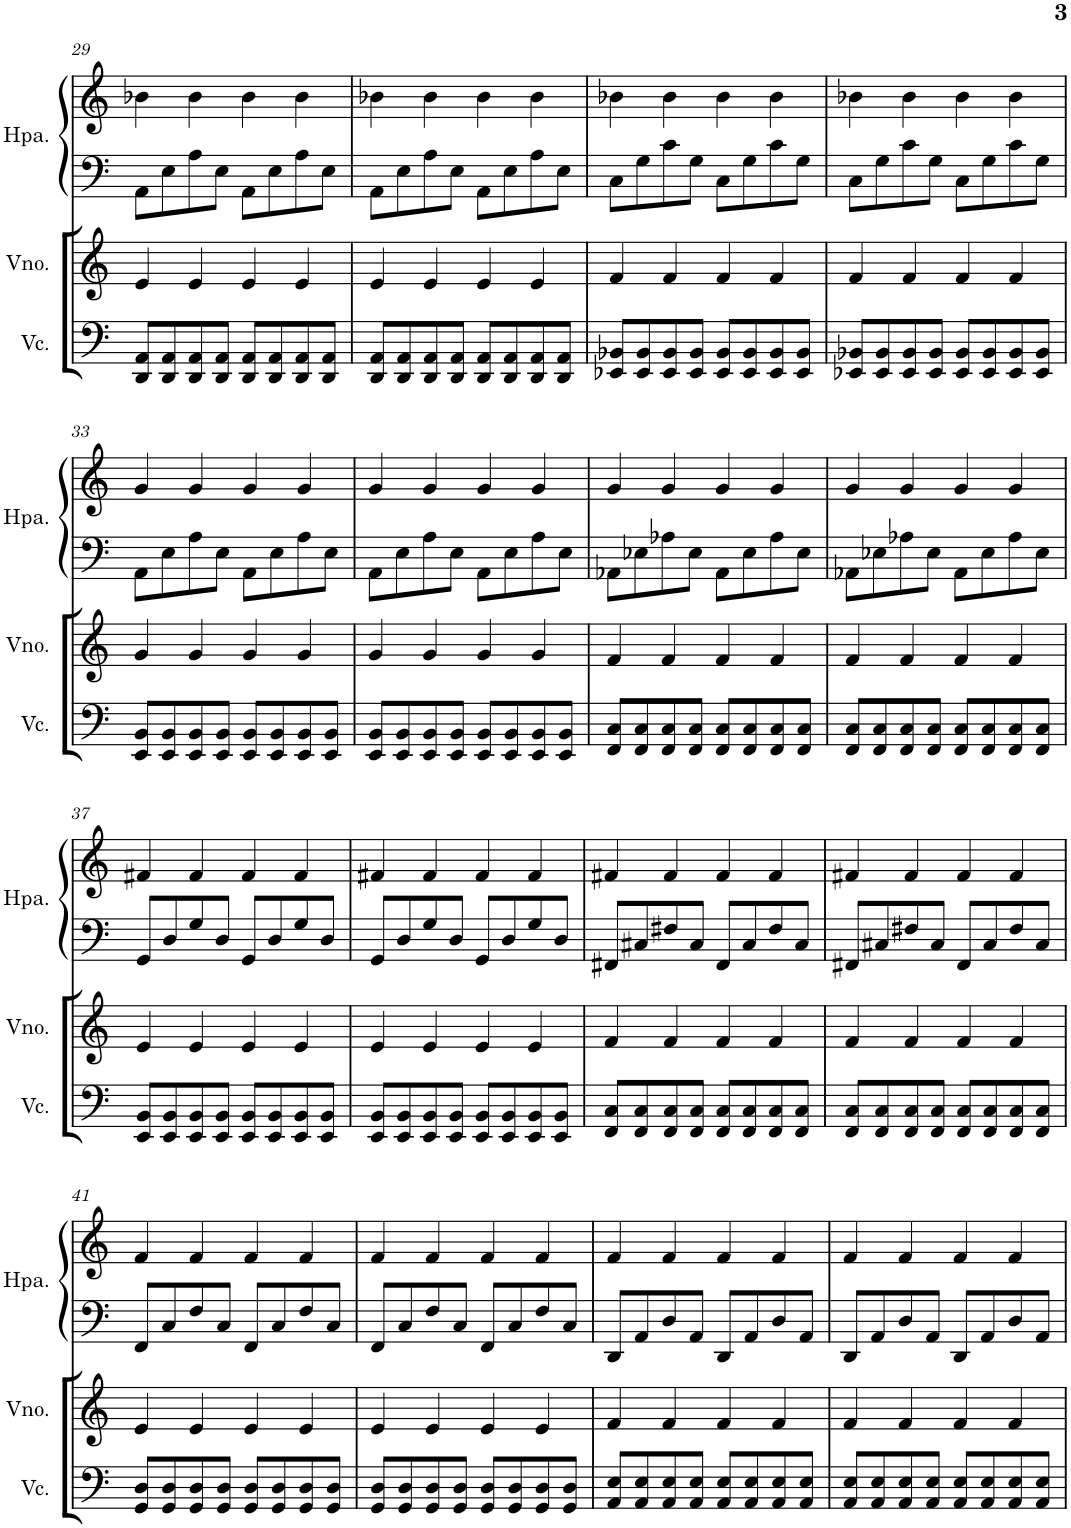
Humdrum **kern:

**kern	**kern	**kern	**kern
*part3	*part2	*part1	*part1
*staff4	*staff3	*staff2	*staff1
*I"Violoncelo	*I"Violino	*I"Harpa	*
*I'Vc.	*I'Vno.	*I'Hpa.	*
!!LO:PB:g=z
*clefF4	*clefG2	*clefF4	*clefG2
*k[]	*k[]	*k[]	*k[]
*M4/4	*M4/4	*M4/4	*M4/4
=29	=29	=29	=29
8DD/ 8AA/L	4e/	8AA\L	4b-X\
8DD/ 8AA/	.	8E\	.
8DD/ 8AA/	4e/	8A\	4b-\
8DD/ 8AA/J	.	8E\J	.
8DD/ 8AA/L	4e/	8AA\L	4b-\
8DD/ 8AA/	.	8E\	.
8DD/ 8AA/	4e/	8A\	4b-\
8DD/ 8AA/J	.	8E\J	.
=30	=30	=30	=30
8DD/ 8AA/L	4e/	8AA\L	4b-X\
8DD/ 8AA/	.	8E\	.
8DD/ 8AA/	4e/	8A\	4b-\
8DD/ 8AA/J	.	8E\J	.
8DD/ 8AA/L	4e/	8AA\L	4b-\
8DD/ 8AA/	.	8E\	.
8DD/ 8AA/	4e/	8A\	4b-\
8DD/ 8AA/J	.	8E\J	.
=31	=31	=31	=31
8EE-X/ 8BB-X/L	4f/	8C\L	4b-X\
8EE-/ 8BB-/	.	8G\	.
8EE-/ 8BB-/	4f/	8c\	4b-\
8EE-/ 8BB-/J	.	8G\J	.
8EE-/ 8BB-/L	4f/	8C\L	4b-\
8EE-/ 8BB-/	.	8G\	.
8EE-/ 8BB-/	4f/	8c\	4b-\
8EE-/ 8BB-/J	.	8G\J	.
=32	=32	=32	=32
8EE-X/ 8BB-X/L	4f/	8C\L	4b-X\
8EE-/ 8BB-/	.	8G\	.
8EE-/ 8BB-/	4f/	8c\	4b-\
8EE-/ 8BB-/J	.	8G\J	.
8EE-/ 8BB-/L	4f/	8C\L	4b-\
8EE-/ 8BB-/	.	8G\	.
8EE-/ 8BB-/	4f/	8c\	4b-\
8EE-/ 8BB-/J	.	8G\J	.
!!LO:LB:g=z
=33	=33	=33	=33
8EE/ 8BB/L	4g/	8AA\L	4g/
8EE/ 8BB/	.	8E\	.
8EE/ 8BB/	4g/	8A\	4g/
8EE/ 8BB/J	.	8E\J	.
8EE/ 8BB/L	4g/	8AA\L	4g/
8EE/ 8BB/	.	8E\	.
8EE/ 8BB/	4g/	8A\	4g/
8EE/ 8BB/J	.	8E\J	.
=34	=34	=34	=34
8EE/ 8BB/L	4g/	8AA\L	4g/
8EE/ 8BB/	.	8E\	.
8EE/ 8BB/	4g/	8A\	4g/
8EE/ 8BB/J	.	8E\J	.
8EE/ 8BB/L	4g/	8AA\L	4g/
8EE/ 8BB/	.	8E\	.
8EE/ 8BB/	4g/	8A\	4g/
8EE/ 8BB/J	.	8E\J	.
=35	=35	=35	=35
8FF/ 8C/L	4f/	8AA-X\L	4g/
8FF/ 8C/	.	8E-X\	.
8FF/ 8C/	4f/	8A-X\	4g/
8FF/ 8C/J	.	8E-\J	.
8FF/ 8C/L	4f/	8AA-\L	4g/
8FF/ 8C/	.	8E-\	.
8FF/ 8C/	4f/	8A-\	4g/
8FF/ 8C/J	.	8E-\J	.
=36	=36	=36	=36
8FF/ 8C/L	4f/	8AA-X\L	4g/
8FF/ 8C/	.	8E-X\	.
8FF/ 8C/	4f/	8A-X\	4g/
8FF/ 8C/J	.	8E-\J	.
8FF/ 8C/L	4f/	8AA-\L	4g/
8FF/ 8C/	.	8E-\	.
8FF/ 8C/	4f/	8A-\	4g/
8FF/ 8C/J	.	8E-\J	.
!!LO:LB:g=z
=37	=37	=37	=37
8EE/ 8BB/L	4e/	8GG/L	4f#X/
8EE/ 8BB/	.	8D/	.
8EE/ 8BB/	4e/	8G/	4f#/
8EE/ 8BB/J	.	8D/J	.
8EE/ 8BB/L	4e/	8GG/L	4f#/
8EE/ 8BB/	.	8D/	.
8EE/ 8BB/	4e/	8G/	4f#/
8EE/ 8BB/J	.	8D/J	.
=38	=38	=38	=38
8EE/ 8BB/L	4e/	8GG/L	4f#X/
8EE/ 8BB/	.	8D/	.
8EE/ 8BB/	4e/	8G/	4f#/
8EE/ 8BB/J	.	8D/J	.
8EE/ 8BB/L	4e/	8GG/L	4f#/
8EE/ 8BB/	.	8D/	.
8EE/ 8BB/	4e/	8G/	4f#/
8EE/ 8BB/J	.	8D/J	.
=39	=39	=39	=39
8FF/ 8C/L	4f/	8FF#X/L	4f#X/
8FF/ 8C/	.	8C#X/	.
8FF/ 8C/	4f/	8F#X/	4f#/
8FF/ 8C/J	.	8C#/J	.
8FF/ 8C/L	4f/	8FF#/L	4f#/
8FF/ 8C/	.	8C#/	.
8FF/ 8C/	4f/	8F#/	4f#/
8FF/ 8C/J	.	8C#/J	.
=40	=40	=40	=40
8FF/ 8C/L	4f/	8FF#X/L	4f#X/
8FF/ 8C/	.	8C#X/	.
8FF/ 8C/	4f/	8F#X/	4f#/
8FF/ 8C/J	.	8C#/J	.
8FF/ 8C/L	4f/	8FF#/L	4f#/
8FF/ 8C/	.	8C#/	.
8FF/ 8C/	4f/	8F#/	4f#/
8FF/ 8C/J	.	8C#/J	.
!!LO:LB:g=z
=41	=41	=41	=41
8GG/ 8D/L	4e/	8FF/L	4f/
8GG/ 8D/	.	8C/	.
8GG/ 8D/	4e/	8F/	4f/
8GG/ 8D/J	.	8C/J	.
8GG/ 8D/L	4e/	8FF/L	4f/
8GG/ 8D/	.	8C/	.
8GG/ 8D/	4e/	8F/	4f/
8GG/ 8D/J	.	8C/J	.
=42	=42	=42	=42
8GG/ 8D/L	4e/	8FF/L	4f/
8GG/ 8D/	.	8C/	.
8GG/ 8D/	4e/	8F/	4f/
8GG/ 8D/J	.	8C/J	.
8GG/ 8D/L	4e/	8FF/L	4f/
8GG/ 8D/	.	8C/	.
8GG/ 8D/	4e/	8F/	4f/
8GG/ 8D/J	.	8C/J	.
=43	=43	=43	=43
8AA/ 8E/L	4f/	8DD/L	4f/
8AA/ 8E/	.	8AA/	.
8AA/ 8E/	4f/	8D/	4f/
8AA/ 8E/J	.	8AA/J	.
8AA/ 8E/L	4f/	8DD/L	4f/
8AA/ 8E/	.	8AA/	.
8AA/ 8E/	4f/	8D/	4f/
8AA/ 8E/J	.	8AA/J	.
=44	=44	=44	=44
8AA/ 8E/L	4f/	8DD/L	4f/
8AA/ 8E/	.	8AA/	.
8AA/ 8E/	4f/	8D/	4f/
8AA/ 8E/J	.	8AA/J	.
8AA/ 8E/L	4f/	8DD/L	4f/
8AA/ 8E/	.	8AA/	.
8AA/ 8E/	4f/	8D/	4f/
8AA/ 8E/J	.	8AA/J	.
=	=	=	=
*-	*-	*-	*-
